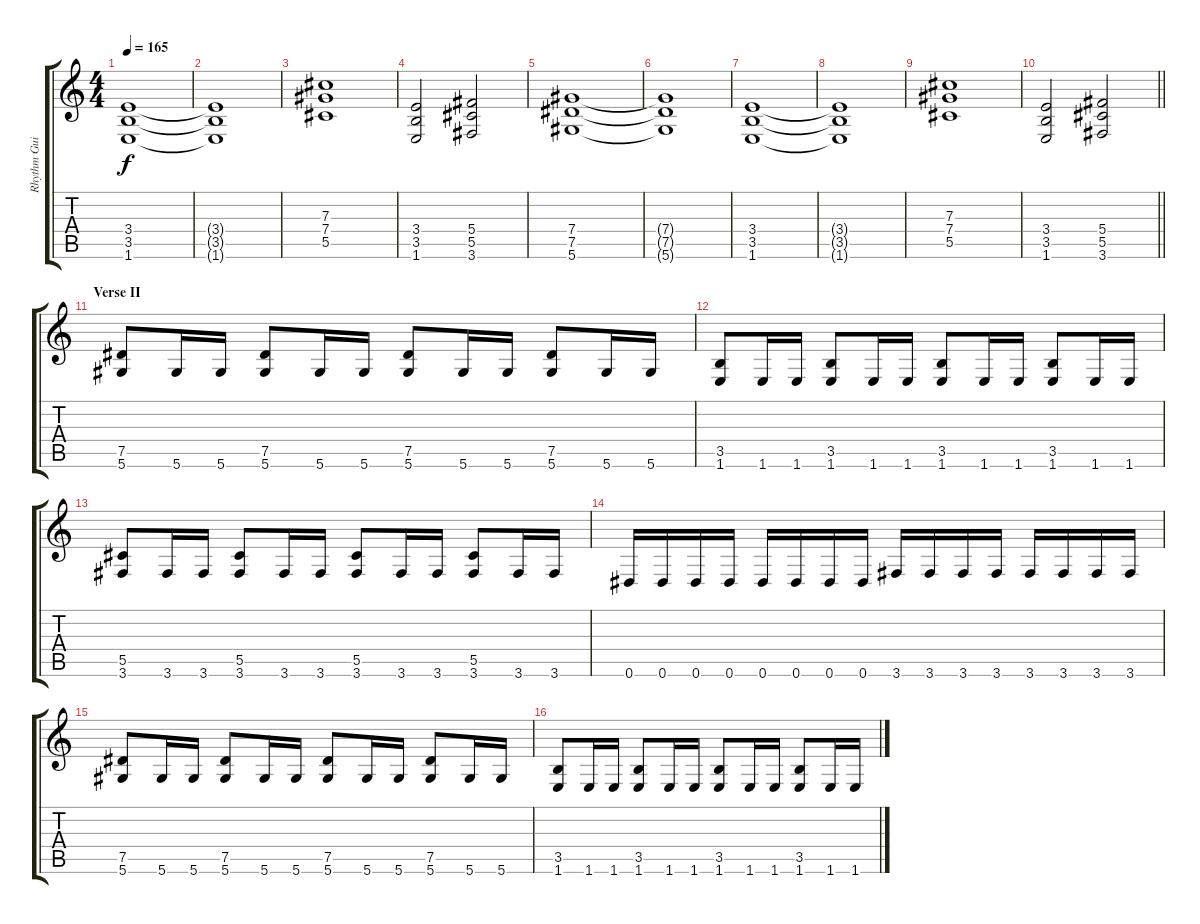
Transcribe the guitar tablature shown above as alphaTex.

\track ("Rhythm Guitar" "Rhythm Gui") {instrument overdrivenguitar}
\staff {score tabs}
\tuning (Eb4 Bb3 Gb3 Db3 Ab2 Eb2) {hide}
\ts (4 4)
\tempo 165
\clef g2
\ks c
(3.4 3.5 1.6).1{dy f} |
(3.4{t} 3.5{t} 1.6{t}).1 |
(7.3 7.4 5.5).1 |
(3.4 3.5 1.6).2 (5.4 5.5 3.6).2 |
(7.4 7.5 5.6).1 |
(7.4{t} 7.5{t} 5.6{t}).1 |
(3.4 3.5 1.6).1 |
(3.4{t} 3.5{t} 1.6{t}).1 |
(7.3 7.4 5.5).1 |
\barLineRight lightlight
(3.4 3.5 1.6).2 (5.4 5.5 3.6).2 |
\section ("" "Verse II")
(7.5 5.6).8 5.6.16 5.6.16 (7.5 5.6).8 5.6.16 5.6.16 (7.5 5.6).8 5.6.16 5.6.16 (7.5 5.6).8 5.6.16 5.6.16 |
(3.5 1.6).8 1.6.16 1.6.16 (3.5 1.6).8 1.6.16 1.6.16 (3.5 1.6).8 1.6.16 1.6.16 (3.5 1.6).8 1.6.16 1.6.16 |
(5.5 3.6).8 3.6.16 3.6.16 (5.5 3.6).8 3.6.16 3.6.16 (5.5 3.6).8 3.6.16 3.6.16 (5.5 3.6).8 3.6.16 3.6.16 |
0.6.16 0.6.16 0.6.16 0.6.16 0.6.16 0.6.16 0.6.16 0.6.16 3.6.16 3.6.16 3.6.16 3.6.16 3.6.16 3.6.16 3.6.16 3.6.16 |
(7.5 5.6).8 5.6.16 5.6.16 (7.5 5.6).8 5.6.16 5.6.16 (7.5 5.6).8 5.6.16 5.6.16 (7.5 5.6).8 5.6.16 5.6.16 |
(3.5 1.6).8 1.6.16 1.6.16 (3.5 1.6).8 1.6.16 1.6.16 (3.5 1.6).8 1.6.16 1.6.16 (3.5 1.6).8 1.6.16 1.6.16
